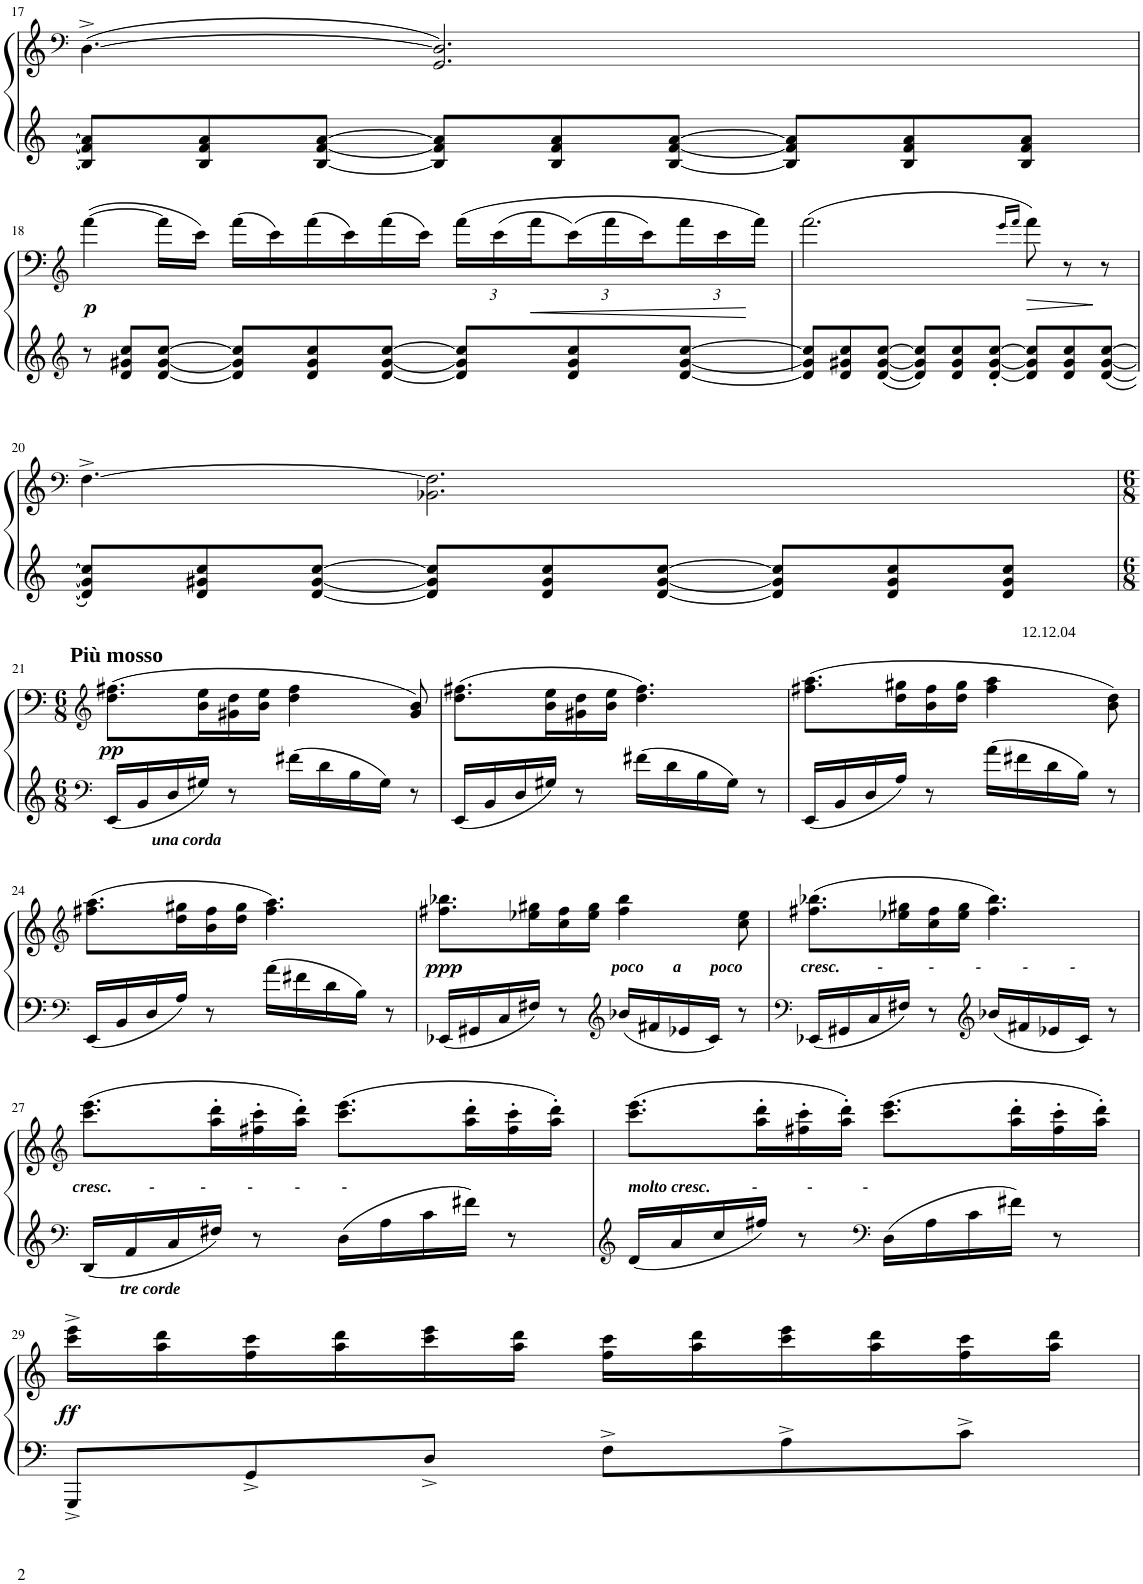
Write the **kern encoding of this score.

**kern	**kern	**dynam
*part1	*part1	*part1
*staff2	*staff1	*staff1/2
*I"unbenannt	*	*
!!LO:PB:g=z
*clefG2	*clefF4	*
*k[]	*k[]	*
*M9/8	*M9/8	*
=17	=17	=17
8B/] 8f/] 8a/]L	([4.D^\	.
8B/ 8f/ 8a/	.	.
[8B/ [8f/ [8a/J	.	.
8B/] 8f/] 8a/]L	2.GG/ 2.D/])	.
8B/ 8f/ 8a/	.	.
[8B/ [8f/ [8a/J	.	.
8B/] 8f/] 8a/]L	.	.
8B/ 8f/ 8a/	.	.
8B/ 8f/ 8a/J	.	.
!!LO:LB:g=z
=18	=18	=18
*clefG2	*clefG2	*
!	!	!LO:DY:b
8r	([4fff\	p
8d/ 8g#X/ 8cc/L	.	.
[8d/ [8g#/ [8cc/J	16fff\LL]	.
.	16ccc\JJ)	.
8d/] 8g#/] 8cc/]L	(16fff\LL	.
.	16ccc\)	.
8d/ 8g#/ 8cc/	(16fff\	.
.	16ccc\)	.
[8d/ [8g#/ [8cc/J	(16fff\	.
.	16ccc\JJ)	.
*	*Xbrackettup	*
8d/] 8g#/] 8cc/]L	(24fff\LL	.
.	(24ccc\	.
!	!	!LO:HP:b
.	24fff\	<
8d/ 8g#/ 8cc/	(24ccc\)	.
.	24fff\	.
.	24ccc\)	.
[8d/ [8g#/ [8cc/J	24fff\	.
.	24ccc\	.
.	24fff\JJ)	[
=19	=19	=19
8d/] 8g#/] 8cc/]L	(2.fff\	.
8d/ 8g#X/ 8cc/	.	.
[8d/ [8g#/ [8cc/J	.	.
8d/] 8g#/] 8cc/]L	.	.
8d/ 8g#/ 8cc/	.	.
[8d/' [8g#/' [8cc/'J	.	.
.	16qeee/LL	.
.	16qfff/JJ	.
8d/] 8g#/] 8cc/]L	8fff\)	.
8d/ 8g#/ 8cc/	8r	.
[8d/ [8g#/ [8cc/J	8r	.
!!LO:LB:g=z
=20	=20	=20
*	*clefF4	*
8d/] 8g#/] 8cc/]L	[4.F^\	.
8d/ 8g#X/ 8cc/	.	.
[8d/ [8g#/ [8cc/J	.	.
8d/] 8g#/] 8cc/]L	2.BB-X\ 2.F\]	.
8d/ 8g#/ 8cc/	.	.
[8d/ [8g#/ [8cc/J	.	.
8d/] 8g#/] 8cc/]L	.	.
8d/ 8g#/ 8cc/	.	.
!LO:TX:b:t=12.12.04	!	!
8d/ 8g#/ 8cc/J	.	.
!!LO:LB:g=z
=21	=21	=21
*clefF4	*clefG2	*
*M6/8	*M6/8	*
!	!LO:TX:a:B:t=Più mosso	!
!	!	!LO:DY:b
16EE/LL	(8.dd\ 8.ff#X\L	pp
!LO:TX:b:Bi:t=una corda	!	!
16BB/	.	.
16D/	.	.
16G#X/JJ	16b\ 16ee\L	.
8r	16g#X\ 16dd\	.
.	16b\ 16ee\JJ	.
16f#X\LL	4dd\ 4ff#\	.
16d\	.	.
16B\	.	.
16G#\JJ	.	.
8r	8g#/ 8b/)	.
=22	=22	=22
16EE/LL	(8.dd\ 8.ff#X\L	.
16BB/	.	.
16D/	.	.
16G#X/JJ	16b\ 16ee\L	.
8r	16g#X\ 16dd\	.
.	16b\ 16ee\JJ	.
16f#X\LL	4.dd\ 4.ff#\)	.
16d\	.	.
16B\	.	.
16G#\JJ	.	.
8r	.	.
=23	=23	=23
16EE/LL	(8.ff#X\ 8.aa\L	.
16BB/	.	.
16D/	.	.
16A/JJ	16dd\ 16gg#X\L	.
8r	16b\ 16ff#\	.
.	16dd\ 16gg#\JJ	.
16a\LL	4ff#\ 4aa\	.
16f#X\	.	.
16d\	.	.
16B\JJ	.	.
8r	8b\ 8dd\)	.
!!LO:LB:g=z
=24	=24	=24
*clefF4	*clefG2	*
16EE/LL	(8.ff#X\ 8.aa\L	.
16BB/	.	.
16D/	.	.
16A/JJ	16dd\ 16gg#X\L	.
8r	16b\ 16ff#\	.
.	16dd\ 16gg#\JJ	.
16a\LL	4.ff#\ 4.aa\)	.
16f#X\	.	.
16d\	.	.
16B\JJ	.	.
8r	.	.
=25	=25	=25
!	!	!LO:DY:b
16EE-X/LL	8.ff#X\ 8.bb-X\L	ppp
16GG#X/	.	.
16C/	.	.
16F#X/JJ	16ee-X\ 16gg#X\L	.
8r	16cc\ 16ff#\	.
.	16ee-\ 16gg#\JJ	.
*clefG2	*	*
!LO:TX:a:Bi:t=poco       a       poco              cresc.         -           -          -          -          -	!	!
16b-X/LL	4ff#\ 4bb-\	.
16f#X/	.	.
16e-X/	.	.
16c/JJ	.	.
8r	8cc\ 8ee-\	.
=26	=26	=26
*clefF4	*	*
16EE-X/LL	(8.ff#X\ 8.bb-X\L	.
16GG#X/	.	.
16C/	.	.
16F#X/JJ	16ee-X\ 16gg#X\L	.
8r	16cc\ 16ff#\	.
.	16ee-\ 16gg#\JJ	.
*clefG2	*	*
16b-X/LL	4.ff#\ 4.bb-\)	.
16f#X/	.	.
16e-X/	.	.
16c/JJ	.	.
8r	.	.
!!LO:LB:g=z
=27	=27	=27
*clefF4	*clefG2	*
!	!LO:TX:b:Bi:t=cresc.         -           -          -          -          -	!
!LO:TX:b:Bi:t=tre corde	!	!
16DD/LL	(8.ccc\ 8.eee\L	.
16AA/	.	.
16C/	.	.
16F#X/JJ	16aa\' 16ddd\'L	.
8r	16ff#X\' 16ccc\'	.
.	16aa\' 16ddd\'JJ)	.
16D\LL	(8.ccc\ 8.eee\L	.
16A\	.	.
16c\	.	.
16f#X\JJ	16aa\' 16ddd\'L	.
8r	16ff#\' 16ccc\'	.
.	16aa\' 16ddd\'JJ)	.
=28	=28	=28
*clefG2	*	*
!	!LO:TX:b:Bi:t=molto cresc.          -            -            -	!
16d/LL	(8.ccc\ 8.eee\L	.
16a/	.	.
16cc/	.	.
16ff#X/JJ	16aa\' 16ddd\'L	.
8r	16ff#X\' 16ccc\'	.
.	16aa\' 16ddd\'JJ)	.
*clefF4	*	*
16D\LL	(8.ccc\ 8.eee\L	.
16A\	.	.
16c\	.	.
16f#X\JJ	16aa\' 16ddd\'L	.
8r	16ff#\' 16ccc\'	.
.	16aa\' 16ddd\'JJ)	.
!!LO:LB:g=z
=29	=29	=29
!	!	!LO:DY:b
8GGG^/L	16ccc\^ 16eee\^LL	ff
.	16aa\ 16ddd\	.
8GG^/	16ff\ 16ccc\	.
.	16aa\ 16ddd\	.
8D^/J	16ccc\ 16eee\	.
.	16aa\ 16ddd\JJ	.
8F^\L	16ff\ 16ccc\LL	.
.	16aa\ 16ddd\	.
8A^\	16ccc\ 16eee\	.
.	16aa\ 16ddd\	.
8c^\J	16ff\ 16ccc\	.
.	16aa\ 16ddd\JJ	.
=	=	=
*-	*-	*-
